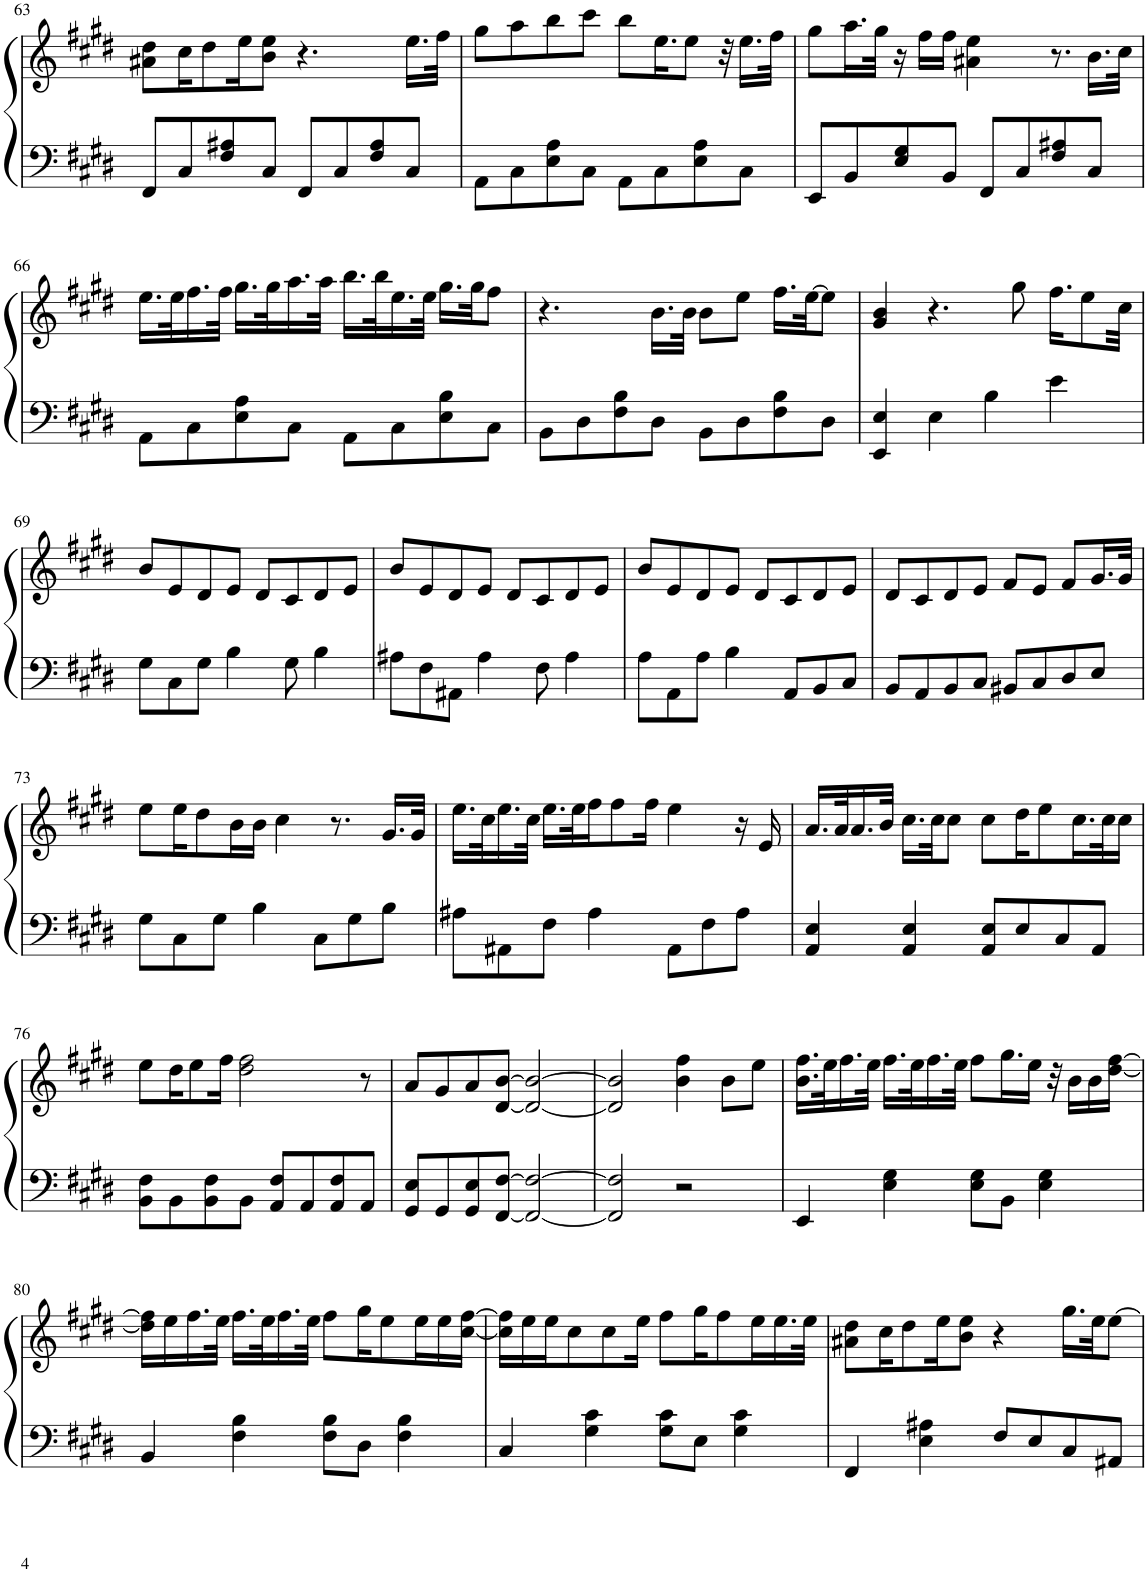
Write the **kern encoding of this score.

**kern	**kern
*part1	*part1
*staff2	*staff1
*I"Piano	*
*I'Pno.	*
!!LO:PB:g=z
*clefF4	*clefG2
*k[f#c#g#d#]	*k[f#c#g#d#]
*M4/4	*M4/4
*met(c)	*met(c)
=63	=63
8FF#/L	8a#X\ 8dd#\L
8C#/	16cc#\K
.	8dd#\
8F#/ 8A#X/	.
.	16ee\K
8C#/J	8b\ 8ee\J
8FF#/L	4.r
8C#/	.
8F#/ 8A#/	.
8C#/J	16.ee\LL
.	32ff#\JJk
=64	=64
8AA\L	8gg#\L
8C#\	8aa\
8E\ 8A\	8bb\
8C#\J	8ccc#\J
8AA\L	8bb\L
8C#\	16.ee\K
.	8ee\J
8E\ 8A\	.
.	32r
8C#\J	16.ee\LL
.	32ff#\JJk
=65	=65
8EE/L	8gg#\L
8BB/	16.aa\L
.	32gg#\JJk
8E/ 8G#/	16r
.	16ff#\LL
8BB/J	16ff#\JJ
.	4a#X\ 4ee\
8FF#/L	.
8C#/	.
.	8.r
8F#/ 8A#X/	.
8C#/J	16.b\LL
.	32cc#\JJk
!!LO:LB:g=z
=66	=66
8AA\L	16.ee\LL
.	32ee\K
8C#\	16.ff#\
.	32ff#\JJk
8E\ 8A\	16.gg#\LL
.	32gg#\K
8C#\J	16.aa\
.	32aa\JJk
8AA\L	16.bb\LL
.	32bb\K
8C#\	16.ee\
.	32ee\JJk
8E\ 8B\	16.gg#\LL
.	32gg#\JK
8C#\J	8ff#\J
=67	=67
8BB\L	4.r
8D#\	.
8F#\ 8B\	.
8D#\J	16.b\LL
.	32b\JJk
8BB\L	8b\L
8D#\	8ee\J
8F#\ 8B\	16.ff#\LL
.	[32ee\JK
8D#\J	8ee\J]
=68	=68
4EE/ 4E/	4g#/ 4b/
4E\	4.r
4B\	.
.	8gg#\
4e\	16.ff#\KL
.	8ee\
.	32cc#\Jkk
!!LO:LB:g=z
=69	=69
8G#\L	8b/L
8C#\	8e/
8G#\J	8d#/
4B\	8e/J
.	8d#/L
8G#\	8c#/
4B\	8d#/
.	8e/J
=70	=70
8A#X\L	8b/L
8F#\	8e/
8AA#X\J	8d#/
4A#\	8e/J
.	8d#/L
8F#\	8c#/
4A#\	8d#/
.	8e/J
=71	=71
8A\L	8b/L
8AA\	8e/
8A\J	8d#/
4B\	8e/J
.	8d#/L
8AA/L	8c#/
8BB/	8d#/
8C#/J	8e/J
=72	=72
8BB/L	8d#/L
8AA/	8c#/
8BB/	8d#/
8C#/J	8e/J
8BB#X/L	8f#/L
8C#/	8e/J
8D#/	8f#/L
8E/J	16.g#/L
.	32g#/JJk
!!LO:LB:g=z
=73	=73
8G#\L	8ee\L
8C#\	16ee\K
.	8dd#\
8G#\J	.
.	16b\L
4B\	16b\JJ
.	4cc#\
8C#\L	.
.	8.r
8G#\	.
8B\J	16.g#/LL
.	32g#/JJk
=74	=74
8A#X\L	16.ee\LL
.	32cc#\K
8AA#X\	16.ee\
.	32cc#\JJk
8F#\J	16.ee\LL
.	32ee\K
4A#\	16ff#\J
.	8ff#\
.	16ff#\Jk
8AA#\L	4ee\
8F#\	.
8A#\J	16r
.	16e/
=75	=75
4AA/ 4E/	16.a/LL
.	32a/K
.	16.a/
.	32b/JJk
4AA/ 4E/	16.cc#\LL
.	32cc#\JK
.	8cc#\J
8AA/ 8E/L	8cc#\L
8E/	16dd#\K
.	8ee\
8C#/	.
.	16.cc#\L
8AA/J	.
.	32cc#\K
.	16cc#\JJ
!!LO:LB:g=z
=76	=76
8BB\ 8F#\L	8ee\L
8BB\	16dd#\K
.	8ee\
8BB\ 8F#\	.
.	16ff#\Jk
8BB\J	2dd#\ 2ff#\
8AA/ 8F#/L	.
8AA/	.
8AA/ 8F#/	.
8AA/J	8r
=77	=77
8GG#/ 8E/L	8a/L
8GG#/	8g#/
8GG#/ 8E/	8a/
[8FF#/ [8F#/J	[8d#/ [8b/J
2FF#/_ 2F#/_	2d#/_ 2b/_
=78	=78
2FF#/] 2F#/]	2d#/] 2b/]
2r	4b\ 4ff#\
.	8b\L
.	8ee\J
=79	=79
4EE/	16.b\ 16.ff#\LL
.	32ee\K
.	16.ff#\
.	32ee\JJk
4E\ 4G#\	16.ff#\LL
.	32ee\K
.	16.ff#\
.	32ee\JJk
8E\ 8G#\L	8ff#\L
8BB\J	16.gg#\L
.	16ee\JJ
4E\ 4G#\	.
.	32r
.	16b\LL
.	16b\
.	[16dd#\ [16ff#\JJ
!!LO:LB:g=z
=80	=80
4BB/	16dd#\] 16ff#\]LL
.	16ee\
.	16.ff#\
.	32ee\JJk
4F#\ 4B\	16.ff#\LL
.	32ee\K
.	16.ff#\
.	32ee\JJk
8F#\ 8B\L	8ff#\L
8D#\J	16gg#\K
.	8ee\
4F#\ 4B\	.
.	16ee\L
.	16ee\
.	[16cc#\ [16ff#\JJ
=81	=81
4C#/	16cc#\] 16ff#\]LL
.	16ee\
.	16ee\J
.	8cc#\
4G#\ 4c#\	.
.	8cc#\
.	16ee\Jk
8G#\ 8c#\L	8ff#\L
8E\J	16gg#\K
.	8ff#\
4G#\ 4c#\	.
.	16ee\L
.	16.ee\
.	32ee\JJk
=82	=82
4FF#/	8a#X\ 8dd#\L
.	16cc#\K
.	8dd#\
4E\ 4A#X\	.
.	16ee\K
.	8b\ 8ee\J
8F#/L	4r
8E/	.
8C#/	16.gg#\LL
.	32ee\JK
8AA#X/J	[8ee\J
=	=
*-	*-
